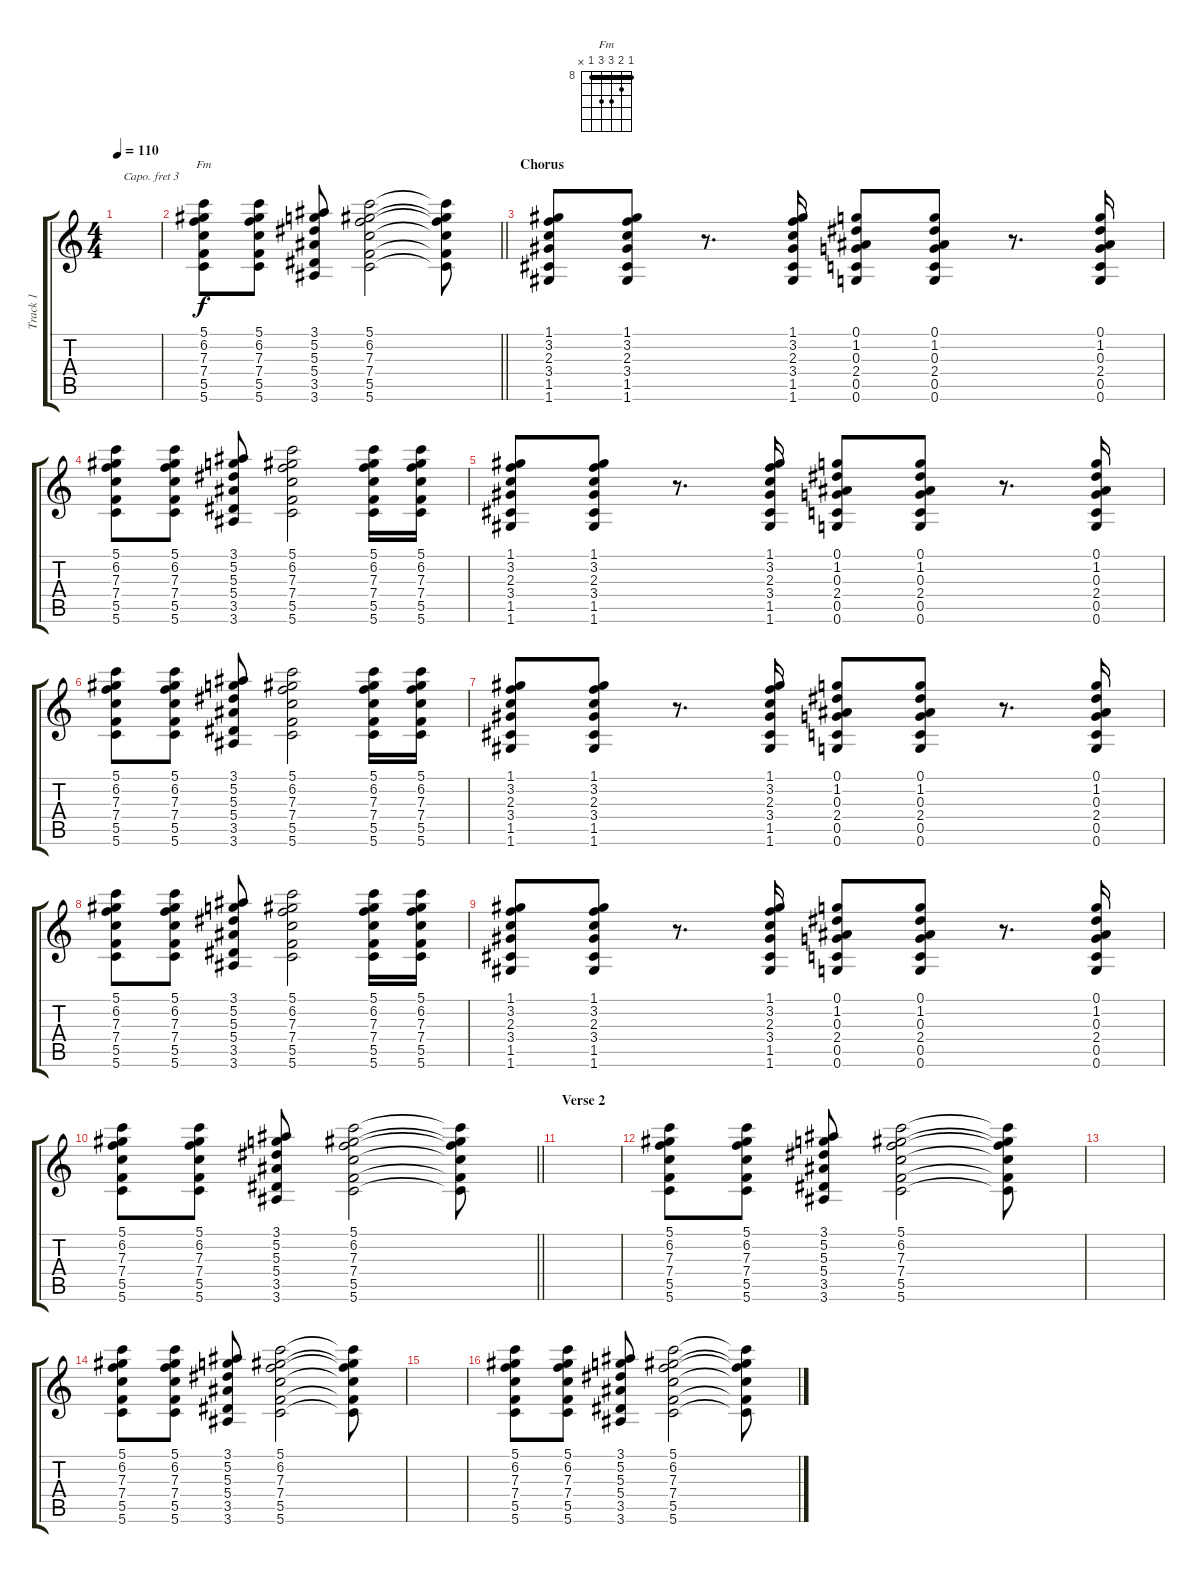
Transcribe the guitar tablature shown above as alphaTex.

\track ("Track 1" "Track 1") {instrument acousticguitarsteel}
\staff {score tabs}
\capo 3
\tuning (E4 B3 G3 D3 A2 E2) {hide}
\chord ("Fm" 8 9 10 10 8 x) {firstfret 8 barre 8}
\ts (4 4)
\tempo 110
\clef g2
\ks c
|
\barLineRight lightlight
(5.1 6.2 7.3 7.4 5.5 5.6).8{ch "Fm"} (5.1 6.2 7.3 7.4 5.5 5.6).8 (3.1 5.2 5.3 5.4 3.5 3.6).8 (5.1 6.2 7.3 7.4 5.5 5.6).2 (5.1{t} 6.2{t} 7.3{t} 7.4{t} 5.5{t} 5.6{t}).8 |
\section ("" "Chorus")
(1.1 3.2 2.3 3.4 1.5 1.6).8 (1.1 3.2 2.3 3.4 1.5 1.6).8 r.8{d} (1.1 3.2 2.3 3.4 1.5 1.6).16 (0.1 1.2 0.3 2.4 0.5 0.6).8 (0.1 1.2 0.3 2.4 0.5 0.6).8 r.8{d} (0.1 1.2 0.3 2.4 0.5 0.6).16 |
(5.1 6.2 7.3 7.4 5.5 5.6).8 (5.1 6.2 7.3 7.4 5.5 5.6).8 (3.1 5.2 5.3 5.4 3.5 3.6).8 (5.1 6.2 7.3 7.4 5.5 5.6).2 (5.1 6.2 7.3 7.4 5.5 5.6).16 (5.1 6.2 7.3 7.4 5.5 5.6).16 |
(1.1 3.2 2.3 3.4 1.5 1.6).8 (1.1 3.2 2.3 3.4 1.5 1.6).8 r.8{d} (1.1 3.2 2.3 3.4 1.5 1.6).16 (0.1 1.2 0.3 2.4 0.5 0.6).8 (0.1 1.2 0.3 2.4 0.5 0.6).8 r.8{d} (0.1 1.2 0.3 2.4 0.5 0.6).16 |
(5.1 6.2 7.3 7.4 5.5 5.6).8 (5.1 6.2 7.3 7.4 5.5 5.6).8 (3.1 5.2 5.3 5.4 3.5 3.6).8 (5.1 6.2 7.3 7.4 5.5 5.6).2 (5.1 6.2 7.3 7.4 5.5 5.6).16 (5.1 6.2 7.3 7.4 5.5 5.6).16 |
(1.1 3.2 2.3 3.4 1.5 1.6).8 (1.1 3.2 2.3 3.4 1.5 1.6).8 r.8{d} (1.1 3.2 2.3 3.4 1.5 1.6).16 (0.1 1.2 0.3 2.4 0.5 0.6).8 (0.1 1.2 0.3 2.4 0.5 0.6).8 r.8{d} (0.1 1.2 0.3 2.4 0.5 0.6).16 |
(5.1 6.2 7.3 7.4 5.5 5.6).8 (5.1 6.2 7.3 7.4 5.5 5.6).8 (3.1 5.2 5.3 5.4 3.5 3.6).8 (5.1 6.2 7.3 7.4 5.5 5.6).2 (5.1 6.2 7.3 7.4 5.5 5.6).16 (5.1 6.2 7.3 7.4 5.5 5.6).16 |
(1.1 3.2 2.3 3.4 1.5 1.6).8 (1.1 3.2 2.3 3.4 1.5 1.6).8 r.8{d} (1.1 3.2 2.3 3.4 1.5 1.6).16 (0.1 1.2 0.3 2.4 0.5 0.6).8 (0.1 1.2 0.3 2.4 0.5 0.6).8 r.8{d} (0.1 1.2 0.3 2.4 0.5 0.6).16 |
\barLineRight lightlight
(5.1 6.2 7.3 7.4 5.5 5.6).8 (5.1 6.2 7.3 7.4 5.5 5.6).8 (3.1 5.2 5.3 5.4 3.5 3.6).8 (5.1 6.2 7.3 7.4 5.5 5.6).2 (5.1{t} 6.2{t} 7.3{t} 7.4{t} 5.5{t} 5.6{t}).8 |
\section ("" "Verse 2")
|
(5.1 6.2 7.3 7.4 5.5 5.6).8 (5.1 6.2 7.3 7.4 5.5 5.6).8 (3.1 5.2 5.3 5.4 3.5 3.6).8 (5.1 6.2 7.3 7.4 5.5 5.6).2 (5.1{t} 6.2{t} 7.3{t} 7.4{t} 5.5{t} 5.6{t}).8 |
|
(5.1 6.2 7.3 7.4 5.5 5.6).8 (5.1 6.2 7.3 7.4 5.5 5.6).8 (3.1 5.2 5.3 5.4 3.5 3.6).8 (5.1 6.2 7.3 7.4 5.5 5.6).2 (5.1{t} 6.2{t} 7.3{t} 7.4{t} 5.5{t} 5.6{t}).8 |
|
(5.1 6.2 7.3 7.4 5.5 5.6).8 (5.1 6.2 7.3 7.4 5.5 5.6).8 (3.1 5.2 5.3 5.4 3.5 3.6).8 (5.1 6.2 7.3 7.4 5.5 5.6).2 (5.1{t} 6.2{t} 7.3{t} 7.4{t} 5.5{t} 5.6{t}).8
